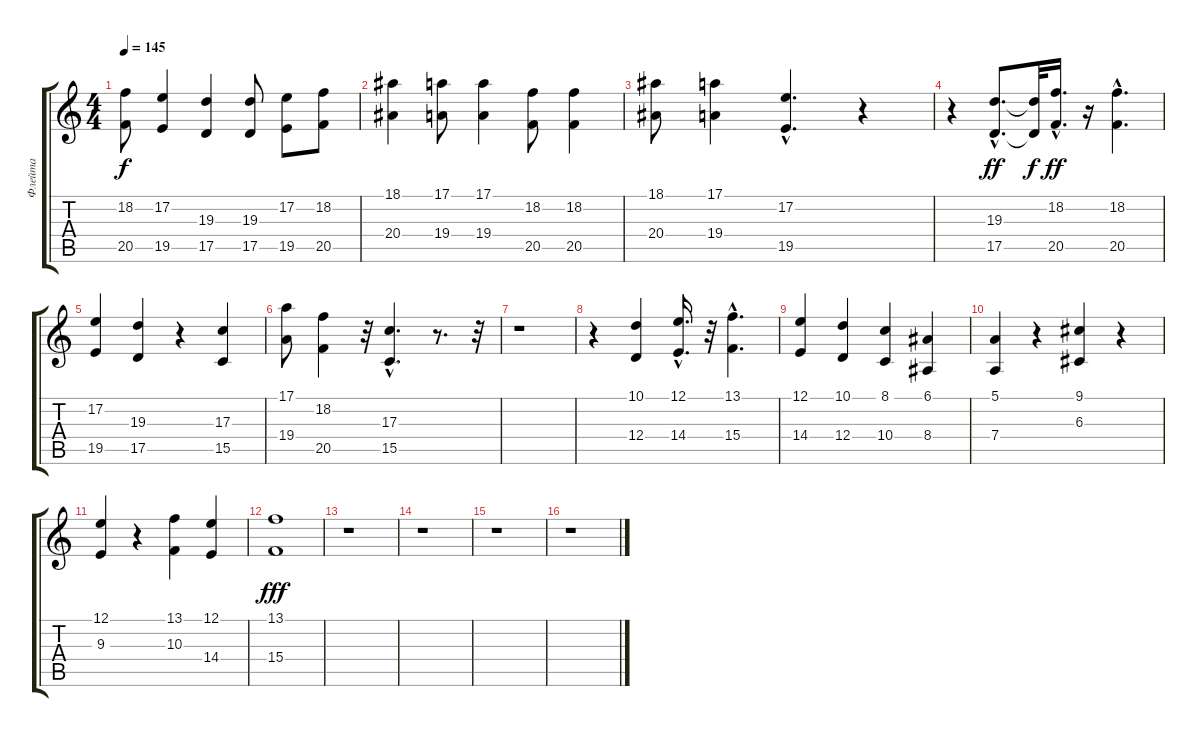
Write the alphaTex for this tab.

\track ("Флейта" "Флейта") {instrument flute}
\staff {score tabs}
\tuning (E4 B3 G3 D3 A2 E2) {hide}
\ts (4 4)
\tempo 145
\clef g2
\ks c
(18.2 20.5).8{dy f} (17.2 19.5).4 (19.3 17.5).4 (19.3 17.5).8 (17.2 19.5).8 (18.2 20.5).8 |
(18.1 20.4).4 (17.1 19.4).8 (17.1 19.4).4 (18.2 20.5).8 (18.2 20.5).4 |
(18.1 20.4).8 (17.1 19.4).4 (17.2{hac} 19.5{hac}).4{d} r.4 |
r.4 (19.3{hac} 17.5{hac}).8{d dy ff} (19.3{t} 17.5{t}).32{dy f} (18.2{hac} 20.5{hac}).16{d dy ff} r.16 (18.2{hac} 20.5{hac}).4{d} |
(17.2 19.5).4 (19.3 17.5).4 r.4 (17.3 15.5).4 |
(17.1 19.4).8 (18.2 20.5).4 r.32 (17.3{hac} 15.5{hac}).4{d} r.8{d} r.32 |
r.1 |
r.4 (10.1 12.4).4 (12.1{hac} 14.4{hac}).16{d} r.32 (13.1{hac} 15.4{hac}).4{d} |
(12.1 14.4).4 (10.1 12.4).4 (8.1 10.4).4 (6.1 8.4).4 |
(5.1 7.4).4 r.4 (9.1 6.3).4 r.4 |
(12.1 9.3).4 r.4 (13.1 10.3).4 (12.1 14.4).4 |
(13.1 15.4).1{dy fff} |
r.1 |
r.1 |
r.1 |
r.1
